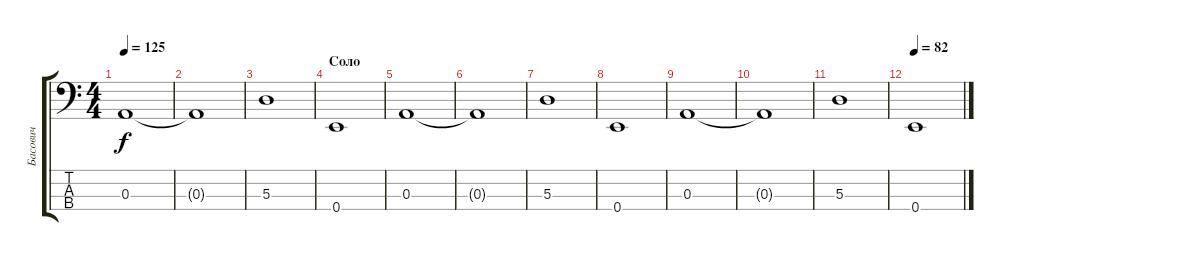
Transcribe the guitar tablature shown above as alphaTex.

\track ("Басович" "Басович") {instrument electricbassfinger}
\staff {score tabs}
\tuning (G2 D2 A1 E1) {hide}
\ts (4 4)
\tempo 125
\clef f4
\ks c
0.3.1{dy f} |
0.3{t}.1 |
5.3.1 |
\section ("" "Соло")
0.4.1 |
0.3.1 |
0.3{t}.1 |
5.3.1 |
0.4.1 |
0.3.1 |
0.3{t}.1 |
5.3.1 |
\tempo 82
0.4.1
